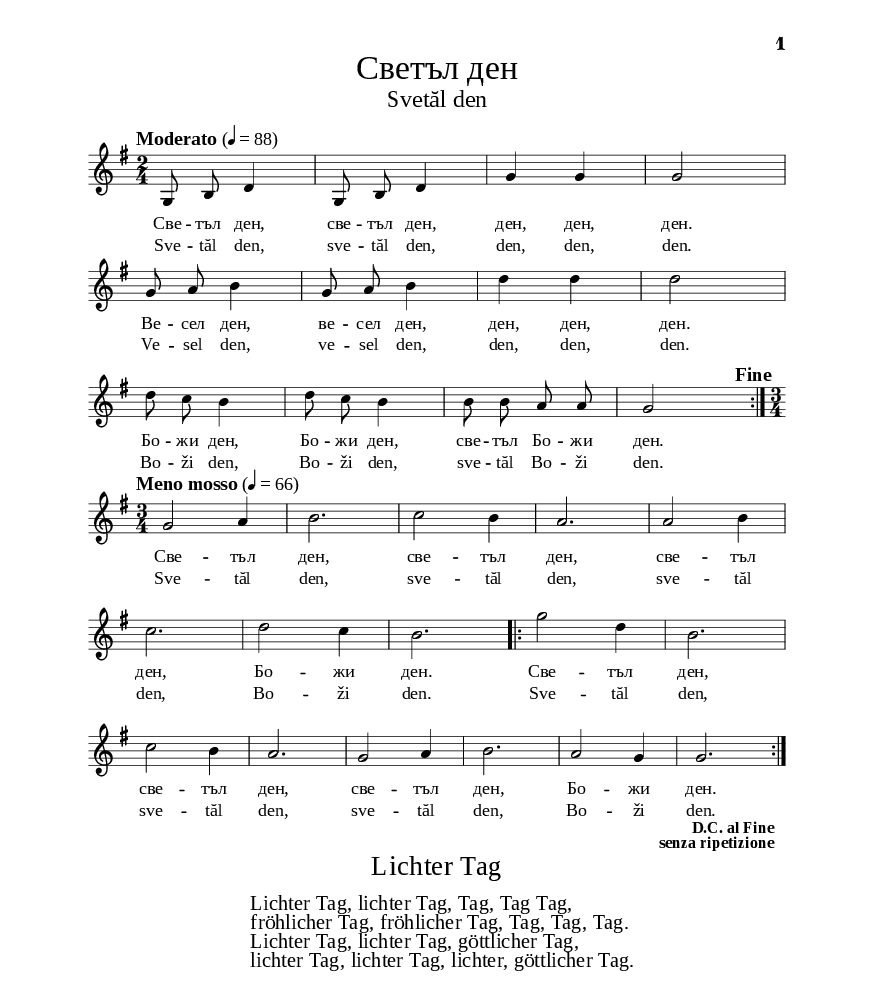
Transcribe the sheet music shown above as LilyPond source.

\version "2.24.2"

% include paper part and global functions
\include "include/globals.ily"

\bookpart {
    \label #'ref090
  \tocItem \markup "Светъл ден – Svetăl den "
  \include "include/bookpart-paper.ily"
  \score {
    \include "include/score-layout.ily"

    \new Voice \absolute  {
      \clef treble
      \key g \major
      \time 2/4
      \tempoFunc "Moderato" 4 "88"
      \autoBeamOff

        g8 b d'4 | g8 b d'4 | g'4 g' | g'2 |   \break

        g'8 a'8 b'4 |  g'8 a'8 b'4 | d''4 d''4 | d''2 | \break

        d''8 c'' b'4 | d''8 c'' b'4 | b'8 b'8 a'8 a'8 | \tempo "                    Fine" g'2
      \bar ":|." \break

      \time 3/4


      \tempoFunc "Meno mosso" 4 "66"


      g'2 a'4 | b'2. | c''2 b'4 | a'2. | a'2 b'4 | \break

      c''2. | d''2 c''4 | b'2.    \bar ".|:"
        g''2 d''4 | b'2. \break

        c''2 b'4 | a'2. | g'2 a'4 | b'2. | a'2 g'4 | g'2.|
      \bar ":|." \break

    }

    \addlyrics {
      Све -- тъл ден, све  -- тъл ден,
      ден, ден, ден.
      Ве -- сел ден, ве -- сел ден,
      ден, ден, ден.
      Бо -- жи ден, Бо -- жи ден,
      све -- тъл Бо -- жи ден.
      Све -- тъл ден, све -- тъл ден,
      све -- тъл ден, Бо -- жи ден.
      Све -- тъл ден, све -- тъл ден,
      све -- тъл ден, Бо -- жи ден.

    }
    \addlyrics {
      Sve -- tăl den, sve  -- tăl den,
      den, den, den.
      Ve -- sel den, ve -- sel den,
      den, den, den.
      Bo -- ži den, Bo -- ži den,
      sve -- tăl Bo -- ži den.
      Sve -- tăl den, sve -- tăl den,
      sve -- tăl den, Bo -- ži den.
      Sve -- tăl den, sve -- tăl den,
      sve -- tăl den, Bo -- ži den.

    }

    \header {
      title = \titleFunc "Светъл ден" "Svetăl den"
    }

    \midi{}

  } % score


\markup \dc-two "D.C. al Fine" " senza ripetizione"

  


  % include foreign translation(s) of the song
  \version "2.24.4"

\markup \fill-line { \fontsize #deTitleFontSize "Lichter Tag" }

\markup \null
\markup \null

\markup \abs-fontsize #10 {

      \fill-line {
  \override #`(baseline-skip . ,deCoupletBaselineSkip)
  \column {

  \line { " "Lichter Tag, lichter Tag, Tag, Tag Tag,}

  \line { " "fröhlicher Tag, fröhlicher Tag, Tag, Tag, Tag.}

  \line { " "Lichter Tag, lichter Tag, göttlicher Tag,}

  \line { " "lichter Tag, lichter Tag, lichter, göttlicher Tag.}

  }
      }
}


} % bookpart
